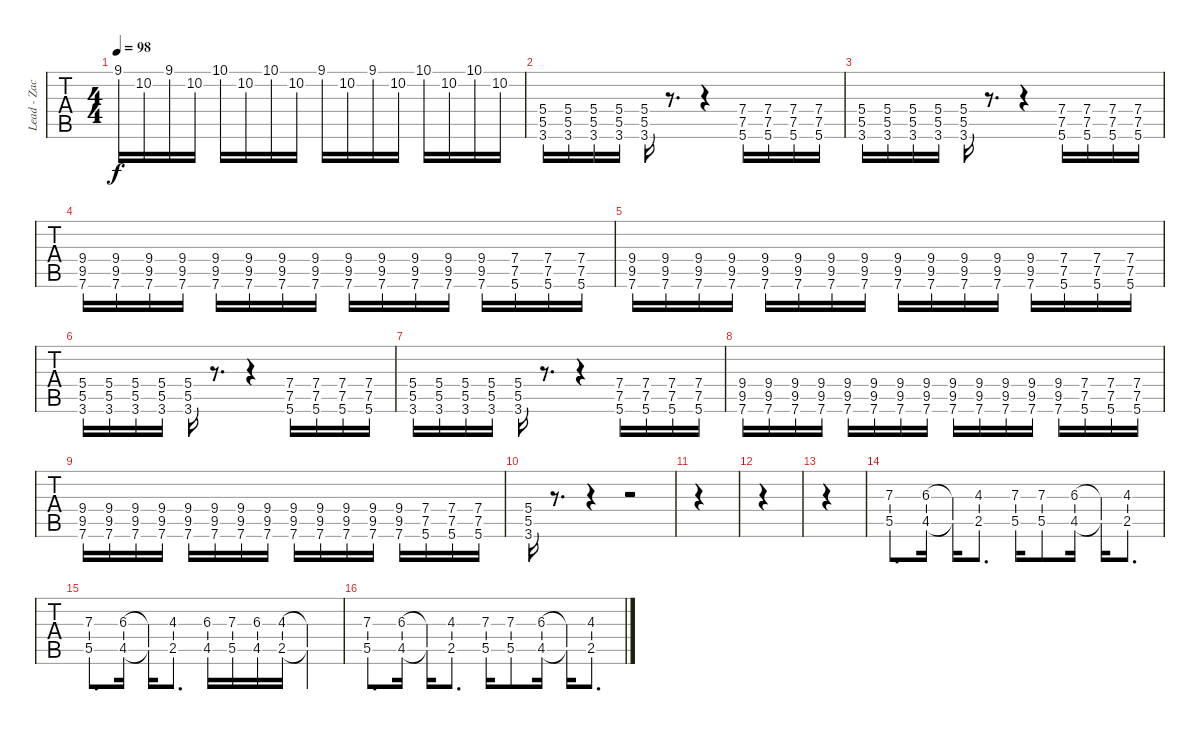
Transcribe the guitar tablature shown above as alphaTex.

\track ("Lead - Zach/Chris" "Lead - Zac") {instrument distortionguitar}
\staff {tabs}
\tuning (Eb4 Bb3 Gb3 Db3 Ab2 Eb2) {hide}
\ts (4 4)
\tempo 98
\clef g2
\ks c
9.1.16{dy f} 10.2.16 9.1.16 10.2.16 10.1.16 10.2.16 10.1.16 10.2.16 9.1.16 10.2.16 9.1.16 10.2.16 10.1.16 10.2.16 10.1.16 10.2.16 |
(5.4 5.5 3.6).16 (5.4 5.5 3.6).16 (5.4 5.5 3.6).16 (5.4 5.5 3.6).16 (5.4 5.5 3.6).16 r.8{d} r.4 (7.4 7.5 5.6).16 (7.4 7.5 5.6).16 (7.4 7.5 5.6).16 (7.4 7.5 5.6).16 |
(5.4 5.5 3.6).16 (5.4 5.5 3.6).16 (5.4 5.5 3.6).16 (5.4 5.5 3.6).16 (5.4 5.5 3.6).16 r.8{d} r.4 (7.4 7.5 5.6).16 (7.4 7.5 5.6).16 (7.4 7.5 5.6).16 (7.4 7.5 5.6).16 |
(9.4 9.5 7.6).16 (9.4 9.5 7.6).16 (9.4 9.5 7.6).16 (9.4 9.5 7.6).16 (9.4 9.5 7.6).16 (9.4 9.5 7.6).16 (9.4 9.5 7.6).16 (9.4 9.5 7.6).16 (9.4 9.5 7.6).16 (9.4 9.5 7.6).16 (9.4 9.5 7.6).16 (9.4 9.5 7.6).16 (9.4 9.5 7.6).16 (7.4 7.5 5.6).16 (7.4 7.5 5.6).16 (7.4 7.5 5.6).16 |
(9.4 9.5 7.6).16 (9.4 9.5 7.6).16 (9.4 9.5 7.6).16 (9.4 9.5 7.6).16 (9.4 9.5 7.6).16 (9.4 9.5 7.6).16 (9.4 9.5 7.6).16 (9.4 9.5 7.6).16 (9.4 9.5 7.6).16 (9.4 9.5 7.6).16 (9.4 9.5 7.6).16 (9.4 9.5 7.6).16 (9.4 9.5 7.6).16 (7.4 7.5 5.6).16 (7.4 7.5 5.6).16 (7.4 7.5 5.6).16 |
(5.4 5.5 3.6).16 (5.4 5.5 3.6).16 (5.4 5.5 3.6).16 (5.4 5.5 3.6).16 (5.4 5.5 3.6).16 r.8{d} r.4 (7.4 7.5 5.6).16 (7.4 7.5 5.6).16 (7.4 7.5 5.6).16 (7.4 7.5 5.6).16 |
(5.4 5.5 3.6).16 (5.4 5.5 3.6).16 (5.4 5.5 3.6).16 (5.4 5.5 3.6).16 (5.4 5.5 3.6).16 r.8{d} r.4 (7.4 7.5 5.6).16 (7.4 7.5 5.6).16 (7.4 7.5 5.6).16 (7.4 7.5 5.6).16 |
(9.4 9.5 7.6).16 (9.4 9.5 7.6).16 (9.4 9.5 7.6).16 (9.4 9.5 7.6).16 (9.4 9.5 7.6).16 (9.4 9.5 7.6).16 (9.4 9.5 7.6).16 (9.4 9.5 7.6).16 (9.4 9.5 7.6).16 (9.4 9.5 7.6).16 (9.4 9.5 7.6).16 (9.4 9.5 7.6).16 (9.4 9.5 7.6).16 (7.4 7.5 5.6).16 (7.4 7.5 5.6).16 (7.4 7.5 5.6).16 |
(9.4 9.5 7.6).16 (9.4 9.5 7.6).16 (9.4 9.5 7.6).16 (9.4 9.5 7.6).16 (9.4 9.5 7.6).16 (9.4 9.5 7.6).16 (9.4 9.5 7.6).16 (9.4 9.5 7.6).16 (9.4 9.5 7.6).16 (9.4 9.5 7.6).16 (9.4 9.5 7.6).16 (9.4 9.5 7.6).16 (9.4 9.5 7.6).16 (7.4 7.5 5.6).16 (7.4 7.5 5.6).16 (7.4 7.5 5.6).16 |
(5.4 5.5 3.6).16 r.8{d} r.4 r.2 |
|
|
|
(7.3 5.5).8{d} (6.3 4.5).16 (6.3{t} 4.5{t}).16 (4.3 2.5).8{d} (7.3 5.5).16 (7.3 5.5).8 (6.3 4.5).16 (6.3{t} 4.5{t}).16 (4.3 2.5).8{d} |
(7.3 5.5).8{d} (6.3 4.5).16 (6.3{t} 4.5{t}).16 (4.3 2.5).8{d} (6.3 4.5).16 (7.3 5.5).16 (6.3 4.5).16 (4.3 2.5).16 (4.3{t} 2.5{t}).4 |
(7.3 5.5).8{d} (6.3 4.5).16 (6.3{t} 4.5{t}).16 (4.3 2.5).8{d} (7.3 5.5).16 (7.3 5.5).8 (6.3 4.5).16 (6.3{t} 4.5{t}).16 (4.3 2.5).8{d}
